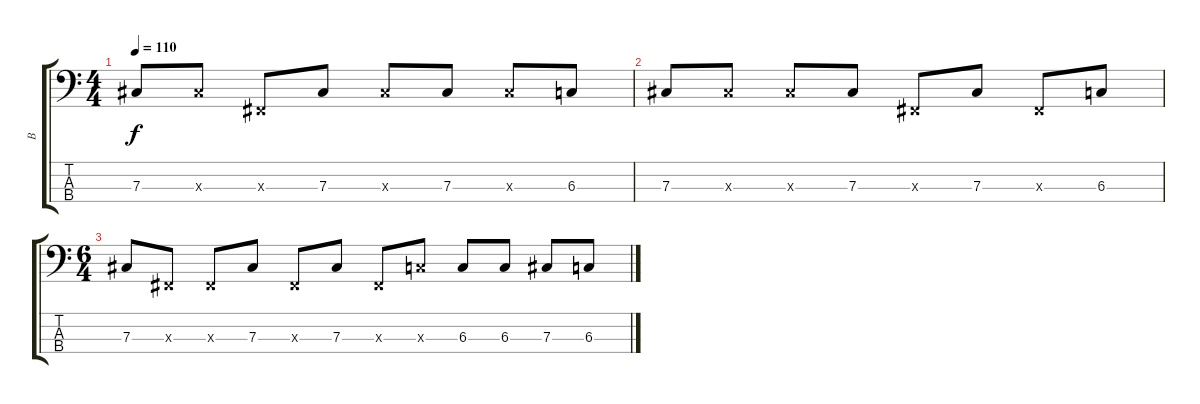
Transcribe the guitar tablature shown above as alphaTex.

\track ("B" "B") {instrument slapbass1}
\staff {score tabs}
\tuning (E2 B1 Gb1 B0) {hide}
\ts (4 4)
\tempo 110
\clef f4
\ks c
7.3.8{dy f} 7.3{x}.8 0.3{x}.8 7.3.8 7.3{x}.8 7.3.8 7.3{x}.8 6.3.8 |
7.3.8 7.3{x}.8 7.3{x}.8 7.3.8 0.3{x}.8 7.3.8 0.3{x}.8 6.3.8 |
\ts (6 4)
7.3.8 0.3{x}.8 0.3{x}.8 7.3.8 0.3{x}.8 7.3.8 0.3{x}.8 6.3{x}.8 6.3.8 6.3.8 7.3.8 6.3.8
